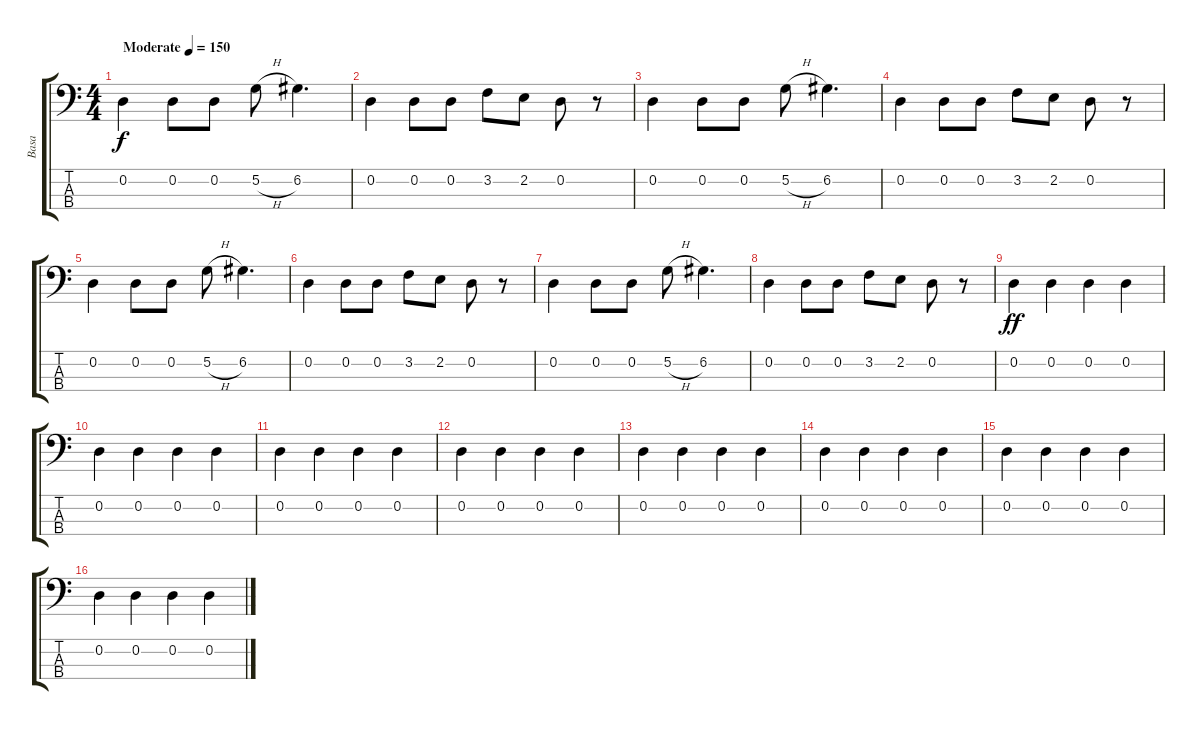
\track ("Basa" "Basa") {solo instrument electricbassfinger}
\staff {score tabs}
\tuning (G2 D2 A1 E1) {hide}
\ts (4 4)
\tempo (150 "Moderate")
\clef f4
\ks c
0.2.4{dy f instrument electricbassfinger} 0.2.8 0.2.8 5.2{h}.8 6.2.4{d} |
0.2.4 0.2.8 0.2.8 3.2.8 2.2.8 0.2.8 r.8 |
0.2.4 0.2.8 0.2.8 5.2{h}.8 6.2.4{d} |
0.2.4 0.2.8 0.2.8 3.2.8 2.2.8 0.2.8 r.8 |
0.2.4 0.2.8 0.2.8 5.2{h}.8 6.2.4{d} |
0.2.4 0.2.8 0.2.8 3.2.8 2.2.8 0.2.8 r.8 |
0.2.4 0.2.8 0.2.8 5.2{h}.8 6.2.4{d} |
0.2.4 0.2.8 0.2.8 3.2.8 2.2.8 0.2.8 r.8 |
0.2.4{dy ff} 0.2.4 0.2.4 0.2.4 |
0.2.4 0.2.4 0.2.4 0.2.4 |
0.2.4 0.2.4 0.2.4 0.2.4 |
0.2.4 0.2.4 0.2.4 0.2.4 |
0.2.4 0.2.4 0.2.4 0.2.4 |
0.2.4 0.2.4 0.2.4 0.2.4 |
0.2.4 0.2.4 0.2.4 0.2.4 |
0.2.4 0.2.4 0.2.4 0.2.4
